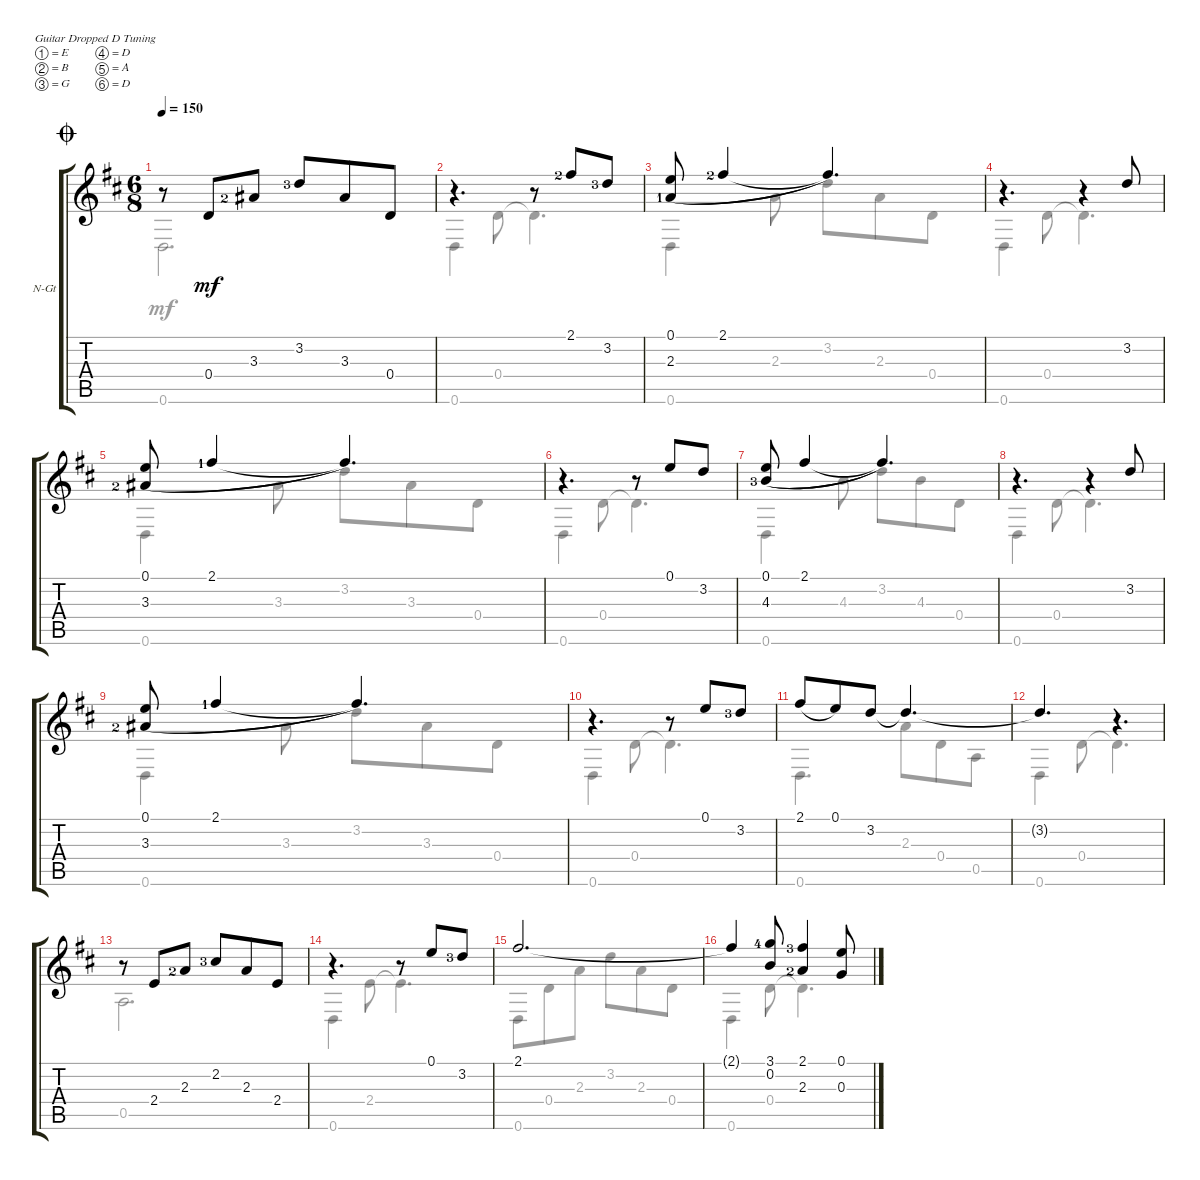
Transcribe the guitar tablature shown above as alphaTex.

\defaultSystemsLayout 4
\bracketExtendMode groupsimilarinstruments
\firstSystemTrackNameOrientation horizontal
\otherSystemsTrackNameOrientation horizontal
\track ("Nylon Guitar" "N-Gt") {instrument acousticguitarnylon}
\staff {score tabs}
\tuning (E4 B3 G3 D3 A2 D2)
\voice
\ts (6 8)
\jump coda
\tempo 150
\clef g2
\scale
0.247917
\ks d
r.8{dy mf} 0.4.8 3.3{lf 3}.8 3.2{lf 4}.8 3.3.8 0.4.8 |
\scale
0.231854 r.4{d} r.8 2.1{lf 3}.8 3.2{lf 4}.8 |
\scale
0.177481 (2.3{lf 2} 0.1).8{legatoorigin} 2.1{lf 3}.4{legatoorigin} 2.1{t}.4{d} |
\scale
0.14206 r.4{d} r.4 3.2.8 |
\scale
0.167462 (3.3{lf 3} 0.1).8{legatoorigin} 2.1{lf 2}.4{legatoorigin} 2.1{t}.4{d} |
\scale
0.140625 r.4{d} r.8 0.1.8 3.2.8 |
\scale
0.140625 (4.3{lf 4} 0.1).8{legatoorigin} 2.1.4{legatoorigin} 2.1{t}.4{d} |
\scale
0.180412 r.4{d} r.4 3.2.8 |
\scale
0.235133 (3.3{lf 3} 0.1).8{legatoorigin} 2.1{lf 2}.4{legatoorigin} 2.1{t}.4{d} |
\scale
0.143691 r.4{d} r.8 0.1.8 3.2{lf 4}.8 |
\scale
0.162371 2.1.8{legatoorigin} 0.1.8 3.2.8 3.2{t}.4{d} |
\scale
0.115979 3.2{t}.4{d} r.4{d} |
\scale
0.162371 r.8 2.4.8 2.3{lf 3}.8 2.2{lf 4}.8 2.3.8 2.4.8 |
r.4{d} r.8 0.1.8 3.2{lf 4}.8 |
2.1.2{d} |
2.1{t}.4 (3.1{lf 5} 0.2).8 (2.1{lf 4} 2.3{lf 3}).4 (0.1 0.3).8
\voice
\clef g2
\ottava regular
\simile none
\scale
0.247917
\ks d
0.6.2{d dy mf} |
\scale
0.231854 0.6.4 0.4.8 0.4{t}.4{d} |
\scale
0.177481 0.6.4 2.3.8 3.2.8 2.3.8 0.4.8 |
\scale
0.14206 0.6.4 0.4.8 0.4{t}.4{d} |
\scale
0.167462 0.6.4 3.3.8 3.2.8 3.3.8 0.4.8 |
\scale
0.140625 0.6.4 0.4.8 0.4{t}.4{d} |
\scale
0.140625 0.6.4 4.3.8 3.2.8 4.3.8 0.4.8 |
\scale
0.180412 0.6.4 0.4.8 0.4{t}.4{d} |
\scale
0.235133 0.6.4 3.3.8 3.2.8 3.3.8 0.4.8 |
\scale
0.143691 0.6.4 0.4.8 0.4{t}.4{d} |
\scale
0.162371 0.6.4{d} 2.3.8 0.4.8 0.5.8 |
\scale
0.115979 0.6.4 0.4.8 0.4{t}.4{d} |
\scale
0.162371 0.5.2{d} |
0.6.4 2.4.8 2.4{t}.4{d} |
0.6.8 0.4.8 2.3.8 3.2.8 2.3.8 0.4.8 |
0.6.4 0.4.8 0.4{t}.4{d}
